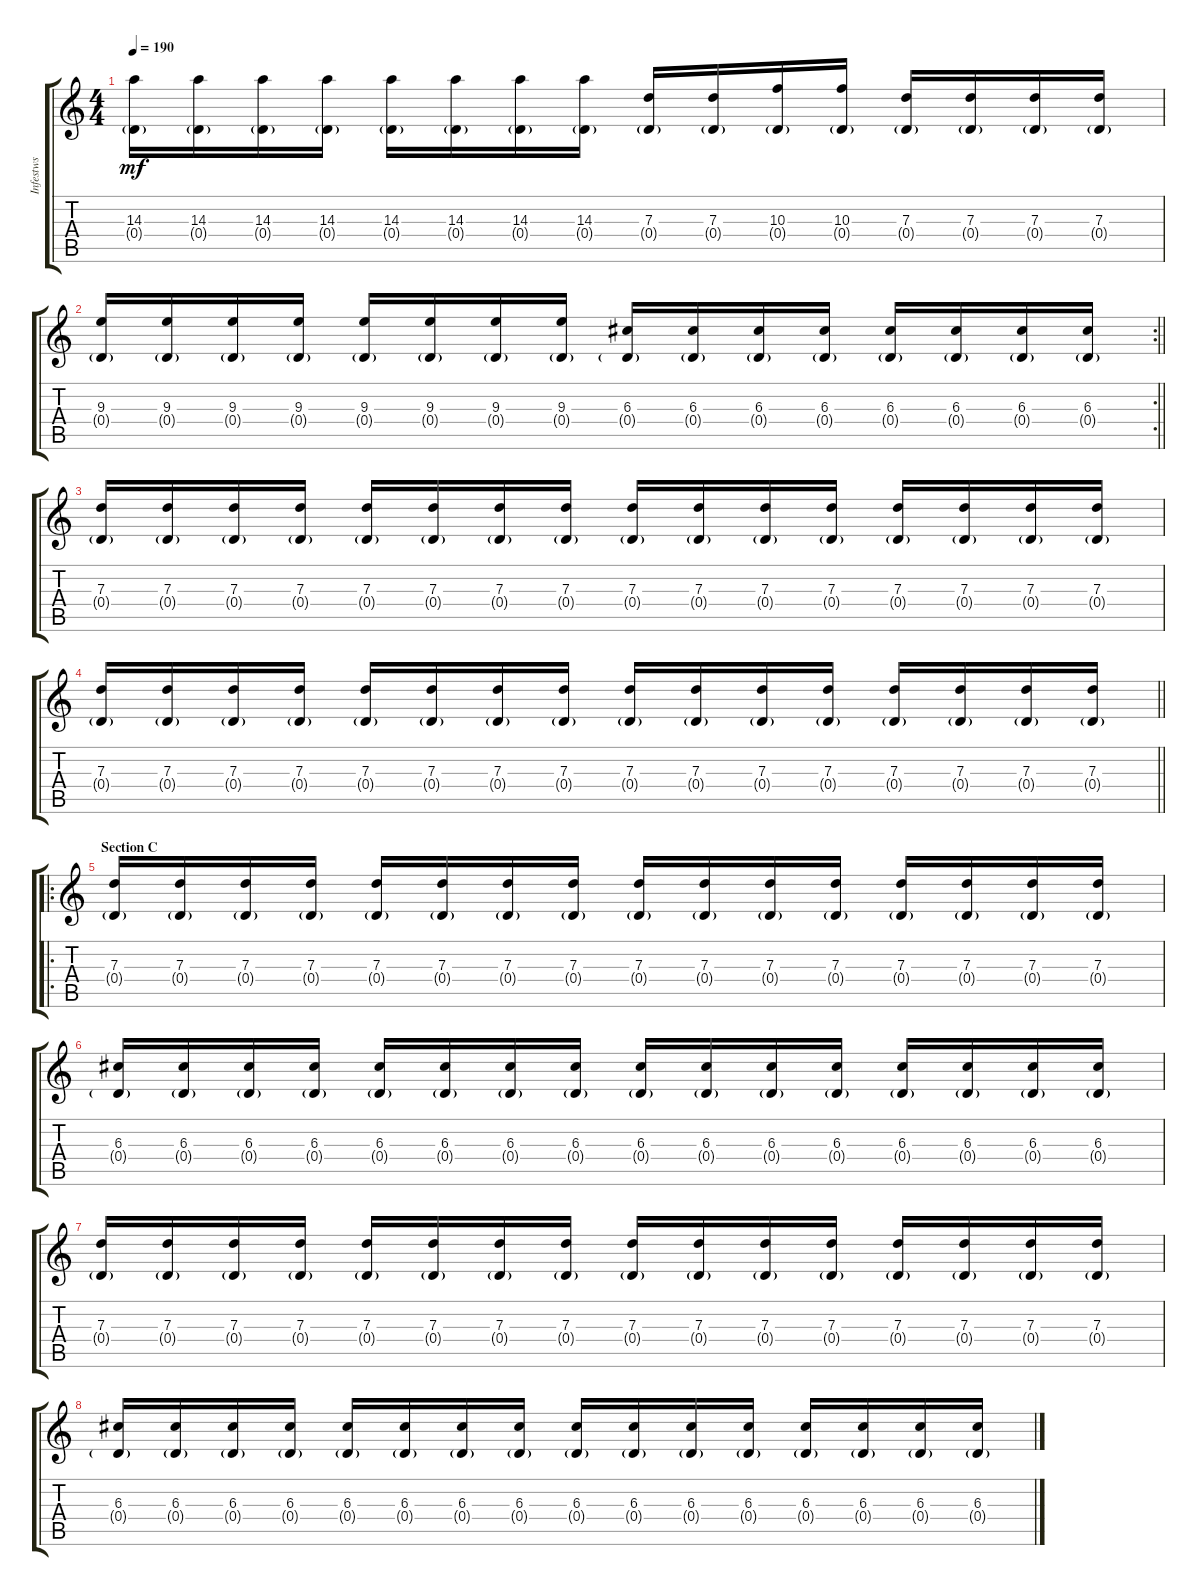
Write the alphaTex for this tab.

\track ("Infestws" "Infestws") {instrument distortionguitar}
\staff {score tabs}
\tuning (E4 B3 G3 D3 A2 D2) {hide}
\ts (4 4)
\tempo 190
\clef g2
\ks c
(14.3 0.4{g}).16{dy mf} (14.3 0.4{g}).16 (14.3 0.4{g}).16 (14.3 0.4{g}).16 (14.3 0.4{g}).16 (14.3 0.4{g}).16 (14.3 0.4{g}).16 (14.3 0.4{g}).16 (7.3 0.4{g}).16 (7.3 0.4{g}).16 (10.3 0.4{g}).16 (10.3 0.4{g}).16 (7.3 0.4{g}).16 (7.3 0.4{g}).16 (7.3 0.4{g}).16 (7.3 0.4{g}).16 |
\rc 2
\barLineRight lightlight
(9.3 0.4{g}).16 (9.3 0.4{g}).16 (9.3 0.4{g}).16 (9.3 0.4{g}).16 (9.3 0.4{g}).16 (9.3 0.4{g}).16 (9.3 0.4{g}).16 (9.3 0.4{g}).16 (6.3 0.4{g}).16 (6.3 0.4{g}).16 (6.3 0.4{g}).16 (6.3 0.4{g}).16 (6.3 0.4{g}).16 (6.3 0.4{g}).16 (6.3 0.4{g}).16 (6.3 0.4{g}).16 |
(7.3 0.4{g}).16 (7.3 0.4{g}).16 (7.3 0.4{g}).16 (7.3 0.4{g}).16 (7.3 0.4{g}).16 (7.3 0.4{g}).16 (7.3 0.4{g}).16 (7.3 0.4{g}).16 (7.3 0.4{g}).16 (7.3 0.4{g}).16 (7.3 0.4{g}).16 (7.3 0.4{g}).16 (7.3 0.4{g}).16 (7.3 0.4{g}).16 (7.3 0.4{g}).16 (7.3 0.4{g}).16 |
\barLineRight lightlight
(7.3 0.4{g}).16 (7.3 0.4{g}).16 (7.3 0.4{g}).16 (7.3 0.4{g}).16 (7.3 0.4{g}).16 (7.3 0.4{g}).16 (7.3 0.4{g}).16 (7.3 0.4{g}).16 (7.3 0.4{g}).16 (7.3 0.4{g}).16 (7.3 0.4{g}).16 (7.3 0.4{g}).16 (7.3 0.4{g}).16 (7.3 0.4{g}).16 (7.3 0.4{g}).16 (7.3 0.4{g}).16 |
\ro
\section ("" "Section C")
(7.3 0.4{g}).16 (7.3 0.4{g}).16 (7.3 0.4{g}).16 (7.3 0.4{g}).16 (7.3 0.4{g}).16 (7.3 0.4{g}).16 (7.3 0.4{g}).16 (7.3 0.4{g}).16 (7.3 0.4{g}).16 (7.3 0.4{g}).16 (7.3 0.4{g}).16 (7.3 0.4{g}).16 (7.3 0.4{g}).16 (7.3 0.4{g}).16 (7.3 0.4{g}).16 (7.3 0.4{g}).16 |
(6.3 0.4{g}).16 (6.3 0.4{g}).16 (6.3 0.4{g}).16 (6.3 0.4{g}).16 (6.3 0.4{g}).16 (6.3 0.4{g}).16 (6.3 0.4{g}).16 (6.3 0.4{g}).16 (6.3 0.4{g}).16 (6.3 0.4{g}).16 (6.3 0.4{g}).16 (6.3 0.4{g}).16 (6.3 0.4{g}).16 (6.3 0.4{g}).16 (6.3 0.4{g}).16 (6.3 0.4{g}).16 |
(7.3 0.4{g}).16 (7.3 0.4{g}).16 (7.3 0.4{g}).16 (7.3 0.4{g}).16 (7.3 0.4{g}).16 (7.3 0.4{g}).16 (7.3 0.4{g}).16 (7.3 0.4{g}).16 (7.3 0.4{g}).16 (7.3 0.4{g}).16 (7.3 0.4{g}).16 (7.3 0.4{g}).16 (7.3 0.4{g}).16 (7.3 0.4{g}).16 (7.3 0.4{g}).16 (7.3 0.4{g}).16 |
(6.3 0.4{g}).16 (6.3 0.4{g}).16 (6.3 0.4{g}).16 (6.3 0.4{g}).16 (6.3 0.4{g}).16 (6.3 0.4{g}).16 (6.3 0.4{g}).16 (6.3 0.4{g}).16 (6.3 0.4{g}).16 (6.3 0.4{g}).16 (6.3 0.4{g}).16 (6.3 0.4{g}).16 (6.3 0.4{g}).16 (6.3 0.4{g}).16 (6.3 0.4{g}).16 (6.3 0.4{g}).16
